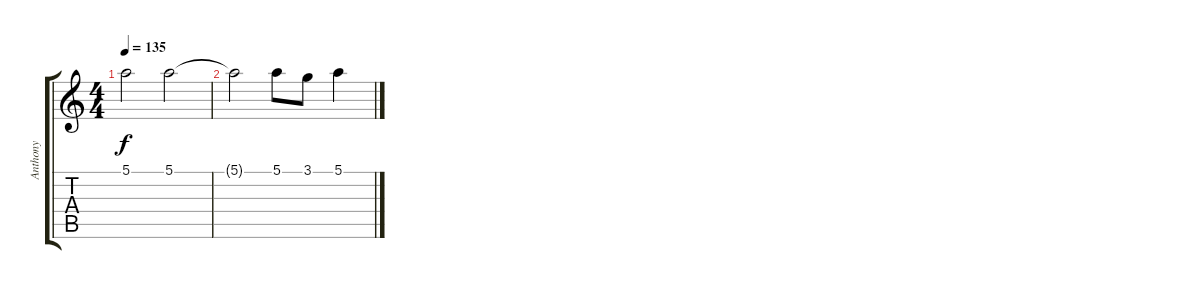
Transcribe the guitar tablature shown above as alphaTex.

\track ("Anthony" "Anthony") {instrument fretlessbass}
\staff {score tabs}
\tuning (E4 B3 G3 D3 A2 E2) {hide}
\ts (4 4)
\tempo 135
\clef g2
\ks c
5.1{t}.2{dy f} 5.1.2 |
5.1{t}.2 5.1.8 3.1.8 5.1.4
